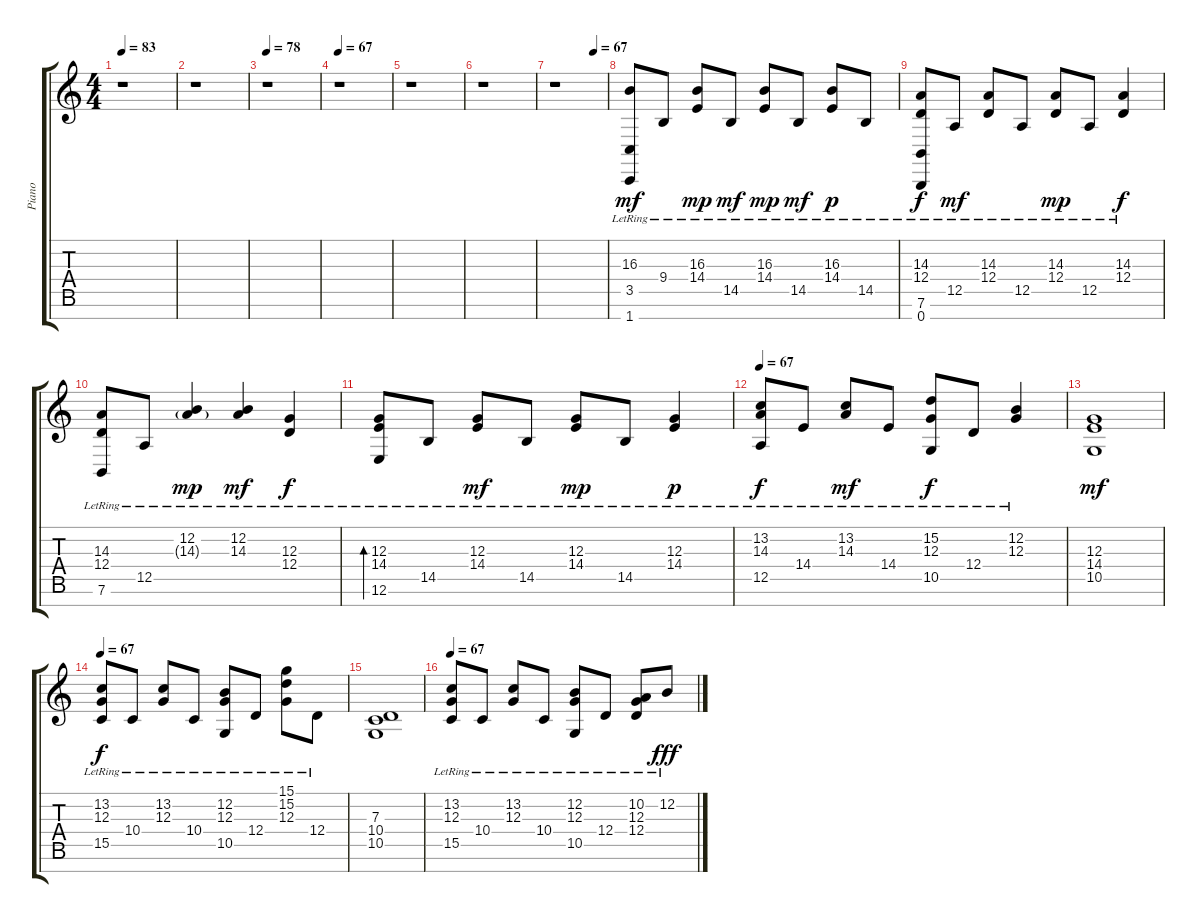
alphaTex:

\track ("Piano" "Piano") {instrument acousticgrandpiano}
\staff {score tabs}
\tuning (E4 B3 G3 D3 A2 E2 B1) {hide}
\ts (4 4)
\tempo 83
\clef g2
\ks c
r.1{dy f} |
r.1 |
\tempo 78
r.1 |
\tempo 67
r.1 |
\section ("" "")
r.1 |
r.1 |
\section ("" "")
\tempo (67 0.75)
r.1 |
(16.3{lr} 3.5{lr} 1.7{lr}).8{dy mf} 9.4{lr}.8 (16.3{lr} 14.4{lr}).8{dy mp} 14.5{lr}.8{dy mf} (16.3{lr} 14.4{lr}).8{dy mp} 14.5{lr}.8{dy mf} (16.3{lr} 14.4{lr}).8{dy p} 14.5{lr}.8 |
(14.3{lr} 12.4{lr} 7.6{lr} 0.7{lr}).8{dy f} 12.5{lr}.8{dy mf} (14.3{lr} 12.4{lr}).8 12.5{lr}.8 (14.3{lr} 12.4{lr}).8{dy mp} 12.5{lr}.8 (14.3{lr} 12.4{lr}).4{dy f} |
(14.3{lr} 12.4{lr} 7.6{lr}).8 12.5{lr}.8 (12.2{lr} 14.3{g lr}).4{dy mp} (12.2{lr} 14.3{lr}).4{dy mf} (12.3{lr} 12.4{lr}).4{dy f} |
(12.3{lr} 14.4{lr} 12.6{lr}).8{bd 30} 14.5{lr}.8 (12.3{lr} 14.4{lr}).8{dy mf} 14.5{lr}.8 (12.3{lr} 14.4{lr}).8{dy mp} 14.5{lr}.8 (12.3{lr} 14.4{lr}).4{dy p} |
\tempo 67
(13.2{lr} 14.3{lr} 12.5{lr}).8{dy f} 14.4{lr}.8 (13.2{lr} 14.3{lr}).8{dy mf} 14.4{lr}.8 (15.2{lr} 12.3{lr} 10.5{lr}).8{dy f} 12.4{lr}.8 (12.2{lr} 12.3{lr}).4 |
(12.3 14.4 10.5).1{dy mf} |
\tempo 67
(13.2{lr} 12.3{lr} 15.5{lr}).8{dy f} 10.4{lr}.8 (13.2{lr} 12.3{lr}).8 10.4{lr}.8 (12.2{lr} 12.3{lr} 10.5{lr}).8 12.4{lr}.8 (15.1{lr} 15.2{lr} 12.3{lr}).8 12.4{lr}.8 |
(7.3 10.4 10.5).1 |
\tempo 67
(13.2{lr} 12.3{lr} 15.5{lr}).8 10.4{lr}.8 (13.2{lr} 12.3{lr}).8 10.4{lr}.8 (12.2{lr} 12.3{lr} 10.5{lr}).8 12.4{lr}.8 (10.2{lr} 12.3{lr} 12.4{lr}).8 12.2{lr}.8{dy fff}
